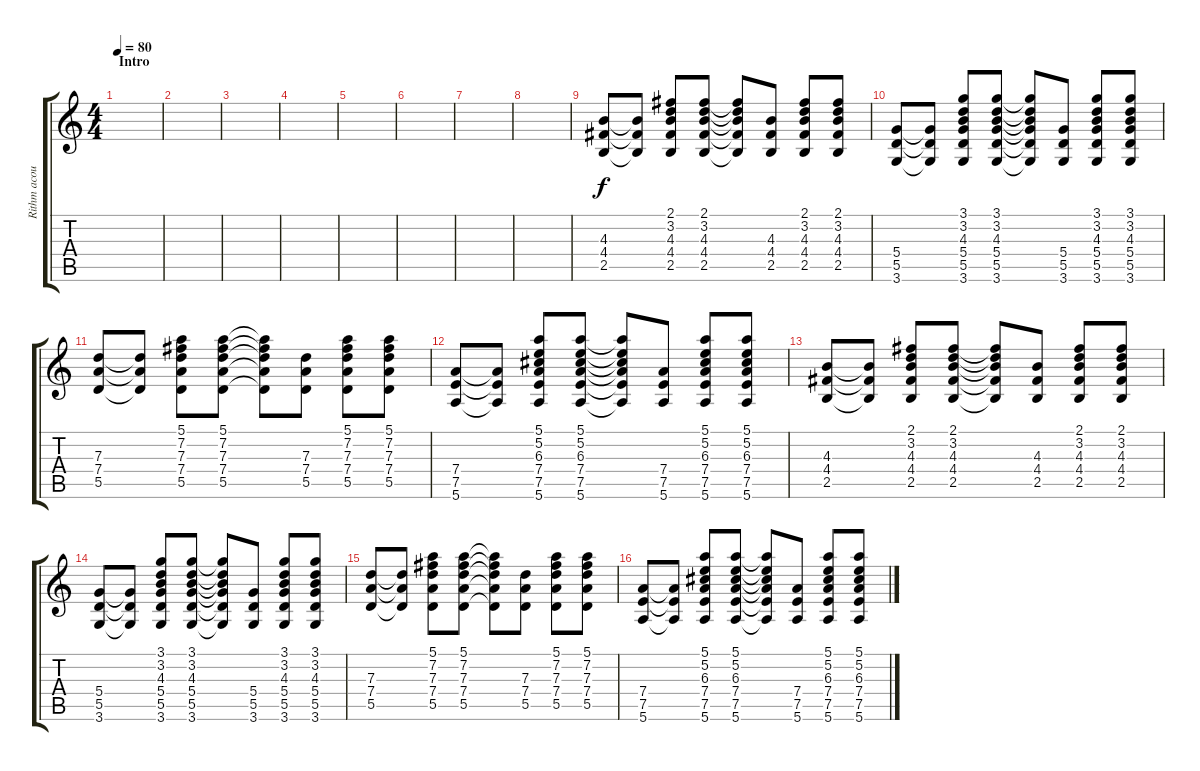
\track ("Rithm acoustic" "Rithm acou") {instrument acousticguitarsteel}
\staff {score tabs}
\tuning (E4 B3 G3 D3 A2 E2) {hide}
\ts (4 4)
\section ("" "Intro")
\tempo 80
\clef g2
\ks c
|
|
|
|
|
|
|
|
(4.3 4.4 2.5).8 (4.3{t} 4.4{t} 2.5{t}).8 (2.1 3.2 4.3 4.4 2.5).8 (2.1 3.2 4.3 4.4 2.5).8 (2.1{t} 3.2{t} 4.3{t} 4.4{t} 2.5{t}).8 (4.3 4.4 2.5).8 (2.1 3.2 4.3 4.4 2.5).8 (2.1 3.2 4.3 4.4 2.5).8 |
(5.4 5.5 3.6).8 (5.4{t} 5.5{t} 3.6{t}).8 (3.1 3.2 4.3 5.4 5.5 3.6).8 (3.1 3.2 4.3 5.4 5.5 3.6).8 (3.1{t} 3.2{t} 4.3{t} 5.4{t} 5.5{t} 3.6{t}).8 (5.4 5.5 3.6).8 (3.1 3.2 4.3 5.4 5.5 3.6).8 (3.1 3.2 4.3 5.4 5.5 3.6).8 |
(7.3 7.4 5.5).8 (7.3{t} 7.4{t} 5.5{t}).8 (5.1 7.2 7.3 7.4 5.5).8 (5.1 7.2 7.3 7.4 5.5).8 (5.1{t} 7.2{t} 7.3{t} 7.4{t} 5.5{t}).8 (7.3 7.4 5.5).8 (5.1 7.2 7.3 7.4 5.5).8 (5.1 7.2 7.3 7.4 5.5).8 |
(7.4 7.5 5.6).8 (7.4{t} 7.5{t} 5.6{t}).8 (5.1 5.2 6.3 7.4 7.5 5.6).8 (5.1 5.2 6.3 7.4 7.5 5.6).8 (5.1{t} 5.2{t} 6.3{t} 7.4{t} 7.5{t} 5.6{t}).8 (7.4 7.5 5.6).8 (5.1 5.2 6.3 7.4 7.5 5.6).8 (5.1 5.2 6.3 7.4 7.5 5.6).8 |
(4.3 4.4 2.5).8 (4.3{t} 4.4{t} 2.5{t}).8 (2.1 3.2 4.3 4.4 2.5).8 (2.1 3.2 4.3 4.4 2.5).8 (2.1{t} 3.2{t} 4.3{t} 4.4{t} 2.5{t}).8 (4.3 4.4 2.5).8 (2.1 3.2 4.3 4.4 2.5).8 (2.1 3.2 4.3 4.4 2.5).8 |
(5.4 5.5 3.6).8 (5.4{t} 5.5{t} 3.6{t}).8 (3.1 3.2 4.3 5.4 5.5 3.6).8 (3.1 3.2 4.3 5.4 5.5 3.6).8 (3.1{t} 3.2{t} 4.3{t} 5.4{t} 5.5{t} 3.6{t}).8 (5.4 5.5 3.6).8 (3.1 3.2 4.3 5.4 5.5 3.6).8 (3.1 3.2 4.3 5.4 5.5 3.6).8 |
(7.3 7.4 5.5).8 (7.3{t} 7.4{t} 5.5{t}).8 (5.1 7.2 7.3 7.4 5.5).8 (5.1 7.2 7.3 7.4 5.5).8 (5.1{t} 7.2{t} 7.3{t} 7.4{t} 5.5{t}).8 (7.3 7.4 5.5).8 (5.1 7.2 7.3 7.4 5.5).8 (5.1 7.2 7.3 7.4 5.5).8 |
(7.4 7.5 5.6).8 (7.4{t} 7.5{t} 5.6{t}).8 (5.1 5.2 6.3 7.4 7.5 5.6).8 (5.1 5.2 6.3 7.4 7.5 5.6).8 (5.1{t} 5.2{t} 6.3{t} 7.4{t} 7.5{t} 5.6{t}).8 (7.4 7.5 5.6).8 (5.1 5.2 6.3 7.4 7.5 5.6).8 (5.1 5.2 6.3 7.4 7.5 5.6).8
